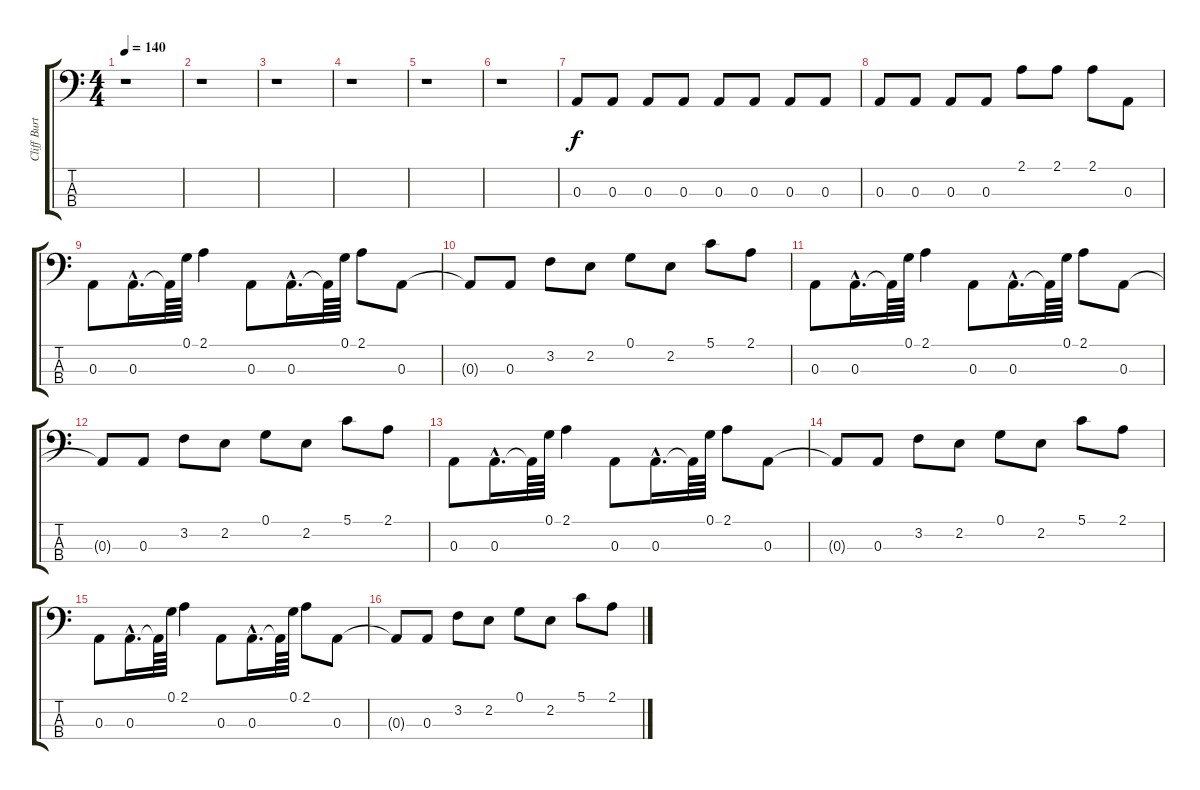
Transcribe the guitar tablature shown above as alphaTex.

\track ("Cliff Burton" "Cliff Burt") {instrument electricbassfinger}
\staff {score tabs}
\tuning (G2 D2 A1 E1) {hide}
\ts (4 4)
\tempo 140
\clef f4
\ks c
r.1{dy f instrument electricbassfinger} |
r.1 |
r.1 |
r.1 |
r.1 |
r.1 |
0.3.8 0.3.8 0.3.8 0.3.8 0.3.8 0.3.8 0.3.8 0.3.8 |
0.3.8 0.3.8 0.3.8 0.3.8 2.1.8 2.1.8 2.1.8 0.3.8 |
0.3.8 0.3{hac}.16{d} 0.3{t}.64 0.1.64 2.1.4 0.3.8 0.3{hac}.16{d} 0.3{t}.64 0.1.64 2.1.8 0.3.8 |
0.3{t}.8 0.3.8 3.2.8 2.2.8 0.1.8 2.2.8 5.1.8 2.1.8 |
0.3.8 0.3{hac}.16{d} 0.3{t}.64 0.1.64 2.1.4 0.3.8 0.3{hac}.16{d} 0.3{t}.64 0.1.64 2.1.8 0.3.8 |
0.3{t}.8 0.3.8 3.2.8 2.2.8 0.1.8 2.2.8 5.1.8 2.1.8 |
0.3.8 0.3{hac}.16{d} 0.3{t}.64 0.1.64 2.1.4 0.3.8 0.3{hac}.16{d} 0.3{t}.64 0.1.64 2.1.8 0.3.8 |
0.3{t}.8 0.3.8 3.2.8 2.2.8 0.1.8 2.2.8 5.1.8 2.1.8 |
0.3.8 0.3{hac}.16{d} 0.3{t}.64 0.1.64 2.1.4 0.3.8 0.3{hac}.16{d} 0.3{t}.64 0.1.64 2.1.8 0.3.8 |
0.3{t}.8 0.3.8 3.2.8 2.2.8 0.1.8 2.2.8 5.1.8 2.1.8
